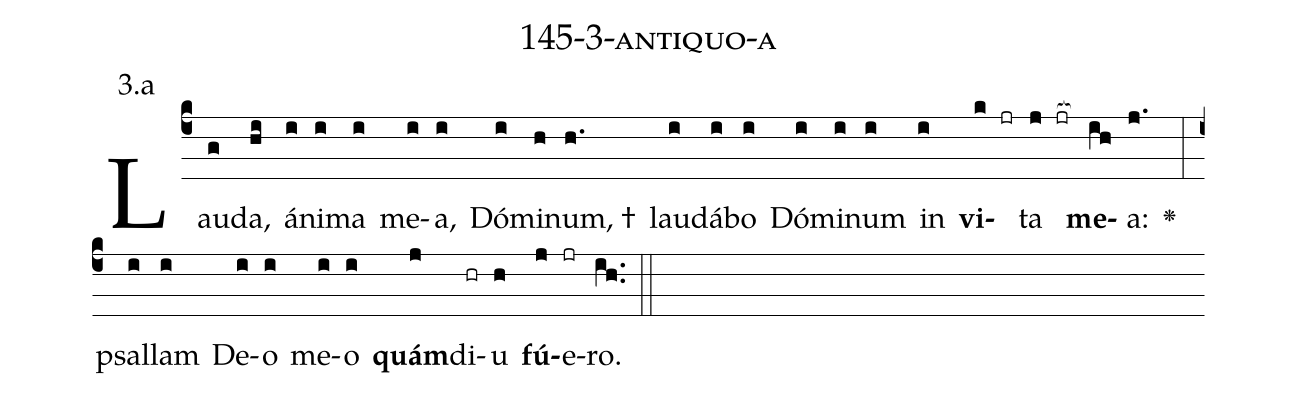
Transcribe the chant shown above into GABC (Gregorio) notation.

name: 145-3-antiquo-a;
annotation: 3.a;
%%
(c4)Lau(g)da,(hi) á(i)ni(i)ma(i) me(i)a,(i) Dó(i)mi(h)num, †(h.) lau(i)dá(i)bo(i) Dó(i)mi(i)num(i) in(i) <b>vi</b>(k jr)ta(j jr[ocb:1{]) <b>me</b>(ih[ocb:0}])a:(j.) <v>\greheightstar</v>(:) psal(i)lam(i) De(i)o(i) me(i)o(i) <b>quám</b>(j)di(hr)u(h) <b>fú</b>(j)e(jr)ro.(ih..) (::)


%E(i) u(i) o(j) u(h) a(j) e.(ih..) (::)
